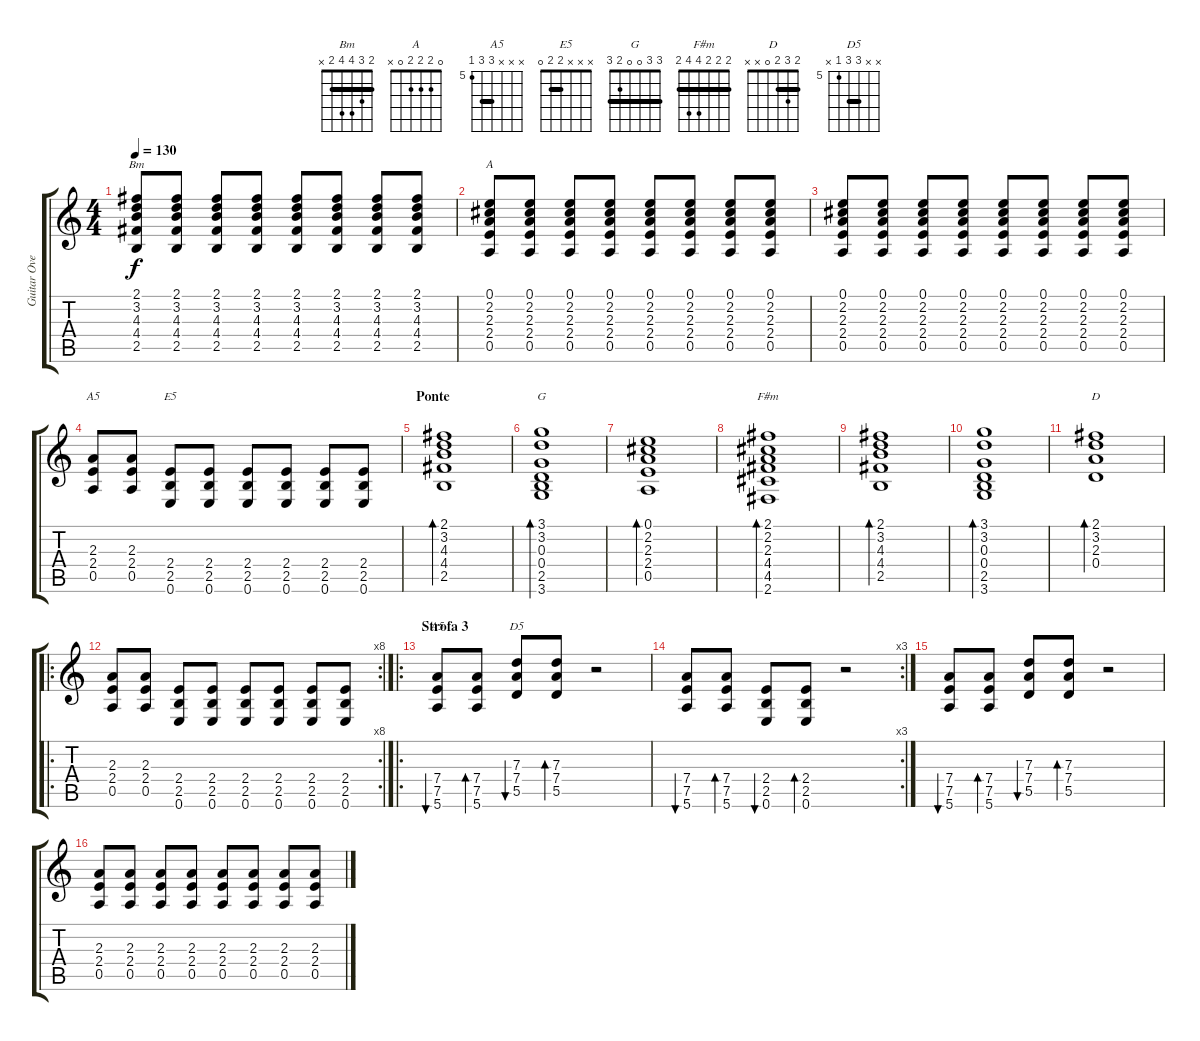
\track ("Guitar Overdub" "Guitar Ove") {instrument distortionguitar}
\staff {score tabs}
\tuning (E4 B3 G3 D3 A2 E2) {hide}
\chord ("Bm" 2 3 4 4 2 x) {barre 2}
\chord ("A" 0 2 2 2 0 x)
\chord ("A5" x x 2 2 0 x) {barre 2}
\chord ("E5" x x x 2 2 0) {barre 2}
\chord ("G" 3 3 0 0 2 3) {barre 3}
\chord ("F#m" 2 2 2 4 4 2) {barre 2}
\chord ("D" 2 3 2 0 x x) {barre 2}
\chord ("A5" x x x 7 7 5) {firstfret 5 barre 7}
\chord ("D5" x x 7 7 5 x) {firstfret 5 barre 7}
\ts (4 4)
\tempo 130
\clef g2
\ks c
(2.1 3.2 4.3 4.4 2.5).8{ch "Bm" dy f} (2.1 3.2 4.3 4.4 2.5).8 (2.1 3.2 4.3 4.4 2.5).8 (2.1 3.2 4.3 4.4 2.5).8 (2.1 3.2 4.3 4.4 2.5).8 (2.1 3.2 4.3 4.4 2.5).8 (2.1 3.2 4.3 4.4 2.5).8 (2.1 3.2 4.3 4.4 2.5).8 |
(0.1 2.2 2.3 2.4 0.5).8{ch "A"} (0.1 2.2 2.3 2.4 0.5).8 (0.1 2.2 2.3 2.4 0.5).8 (0.1 2.2 2.3 2.4 0.5).8 (0.1 2.2 2.3 2.4 0.5).8 (0.1 2.2 2.3 2.4 0.5).8 (0.1 2.2 2.3 2.4 0.5).8 (0.1 2.2 2.3 2.4 0.5).8 |
(0.1 2.2 2.3 2.4 0.5).8 (0.1 2.2 2.3 2.4 0.5).8 (0.1 2.2 2.3 2.4 0.5).8 (0.1 2.2 2.3 2.4 0.5).8 (0.1 2.2 2.3 2.4 0.5).8 (0.1 2.2 2.3 2.4 0.5).8 (0.1 2.2 2.3 2.4 0.5).8 (0.1 2.2 2.3 2.4 0.5).8 |
(2.3 2.4 0.5).8{ch "A5"} (2.3 2.4 0.5).8 (2.4 2.5 0.6).8{ch "E5"} (2.4 2.5 0.6).8 (2.4 2.5 0.6).8 (2.4 2.5 0.6).8 (2.4 2.5 0.6).8 (2.4 2.5 0.6).8 |
\section ("" "Ponte")
(2.1 3.2 4.3 4.4 2.5).1{bd 480} |
(3.1 3.2 0.3 0.4 2.5 3.6).1{bd 480 ch "G"} |
(0.1 2.2 2.3 2.4 0.5).1{bd 480} |
(2.1 2.2 2.3 4.4 4.5 2.6).1{bd 480 ch "F#m"} |
(2.1 3.2 4.3 4.4 2.5).1{bd 480} |
(3.1 3.2 0.3 0.4 2.5 3.6).1{bd 480} |
(2.1 3.2 2.3 0.4).1{bd 480 ch "D"} |
\ro
\rc 8
(2.3 2.4 0.5).8 (2.3 2.4 0.5).8 (2.4 2.5 0.6).8 (2.4 2.5 0.6).8 (2.4 2.5 0.6).8 (2.4 2.5 0.6).8 (2.4 2.5 0.6).8 (2.4 2.5 0.6).8 |
\ro
\section ("" "Strofa 3")
(7.4 7.5 5.6).8{bu 30 ch "A5"} (7.4 7.5 5.6).8{bd 120} (7.3 7.4 5.5).8{bu 30 ch "D5"} (7.3 7.4 5.5).8{bd 120} r.2 |
\rc 3
(7.4 7.5 5.6).8{bu 30} (7.4 7.5 5.6).8{bd 120} (2.4 2.5 0.6).8{bu 30} (2.4 2.5 0.6).8{bd 120} r.2 |
(7.4 7.5 5.6).8{bu 30} (7.4 7.5 5.6).8{bd 120} (7.3 7.4 5.5).8{bu 30} (7.3 7.4 5.5).8{bd 120} r.2 |
(2.3 2.4 0.5).8 (2.3 2.4 0.5).8 (2.3 2.4 0.5).8 (2.3 2.4 0.5).8 (2.3 2.4 0.5).8 (2.3 2.4 0.5).8 (2.3 2.4 0.5).8 (2.3 2.4 0.5).8
